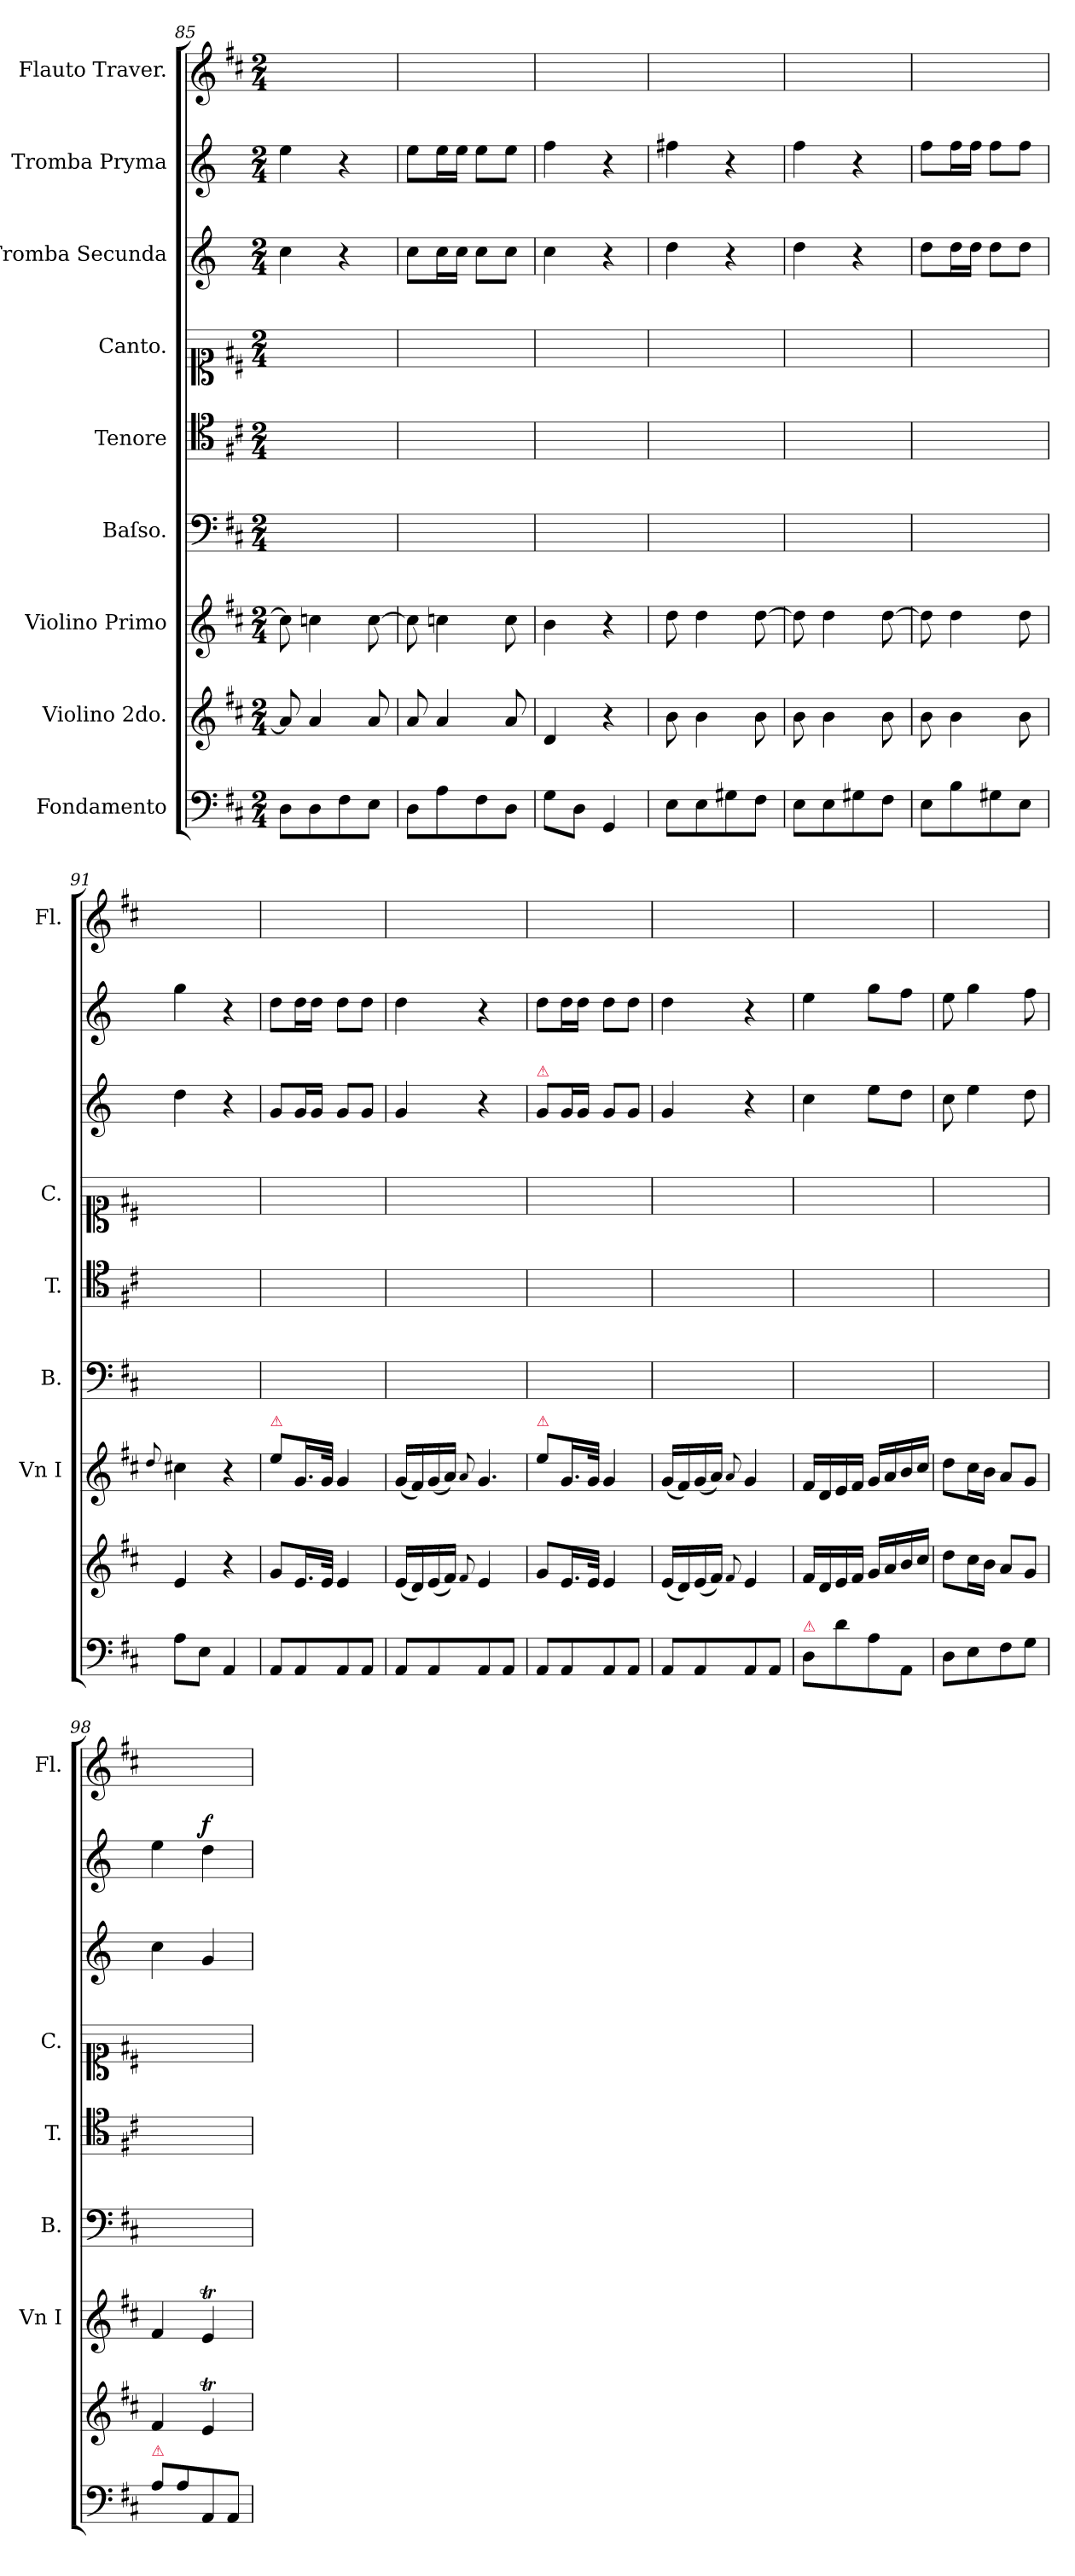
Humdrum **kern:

**kern	**kern	**kern	**kern	**kern	**kern	**kern	**kern	**dynam	**kern
*part9	*part8	*part7	*part6	*part5	*part4	*part3	*part2	*part2	*part1
*staff9	*staff8	*staff7	*staff6	*staff5	*staff4	*staff3	*staff2	*staff2	*staff1
*I"Fondamento	*I"Violino 2do.	*I"Violino Primo	*I"Baſso.	*I"Tenore	*I"Canto.	*I"Tromba Secunda	*I"Tromba Pryma	*	*I"Flauto Traver.
*	*	*I'Vn I	*I'B.	*I'T.	*I'C.	*	*	*	*I'Fl.
*clefF4	*clefG2	*clefG2	*clefF4	*clefC4	*clefC1	*clefG2	*clefG2	*	*clefG2
*	*	*	*	*	*	*ITrd-1c-2	*ITrd-1c-2	*	*
*k[f#c#]	*k[f#c#]	*k[f#c#]	*k[f#c#]	*k[f#c#]	*k[f#c#]	*k[f#c#]	*k[f#c#]	*	*k[f#c#]
*M2/4	*M2/4	*M2/4	*M2/4	*M2/4	*M2/4	*M2/4	*M2/4	*	*M2/4
=85	=85	=85	=85	=85	=85	=85	=85	=85	=85
8D\L	8a/]	8cc\]	2ryy	2ryy	2ryy	4dd\	4ff#\	.	2ryy
8D\	4a/	4ccn\	.	.	.	.	.	.	.
8F#\	.	.	.	.	.	4r	4r	.	.
8E\J	8a/	[8cc\	.	.	.	.	.	.	.
=86	=86	=86	=86	=86	=86	=86	=86	=86	=86
8D\L	8a/	8cc\]	2ryy	2ryy	2ryy	8dd\L	8ff#\L	.	2ryy
8A\	4a/	4ccn\	.	.	.	16dd\L	16ff#\L	.	.
.	.	.	.	.	.	16dd\JJ	16ff#\JJ	.	.
8F#\	.	.	.	.	.	8dd\L	8ff#\L	.	.
8D\J	8a/	8cc\	.	.	.	8dd\J	8ff#\J	.	.
=87	=87	=87	=87	=87	=87	=87	=87	=87	=87
8G\L	4d/	4b\	2ryy	2ryy	2ryy	4dd\	4gg\	.	2ryy
8D\J	.	.	.	.	.	.	.	.	.
4GG/	4r	4r	.	.	.	4r	4r	.	.
=88	=88	=88	=88	=88	=88	=88	=88	=88	=88
8E\L	8b\	8dd\	2ryy	2ryy	2ryy	4ee\	4gg#X\	.	2ryy
8E\	4b\	4dd\	.	.	.	.	.	.	.
8G#X\	.	.	.	.	.	4r	4r	.	.
8F#\J	8b\	[8dd\	.	.	.	.	.	.	.
=89	=89	=89	=89	=89	=89	=89	=89	=89	=89
8E\L	8b\	8dd\]	2ryy	2ryy	2ryy	4ee\	4gg\	.	2ryy
8E\	4b\	4dd\	.	.	.	.	.	.	.
8G#X\	.	.	.	.	.	4r	4r	.	.
8F#\J	8b\	[8dd\	.	.	.	.	.	.	.
=90	=90	=90	=90	=90	=90	=90	=90	=90	=90
8E\L	8b\	8dd\]	2ryy	2ryy	2ryy	8ee\L	8gg\L	.	2ryy
8B\	4b\	4dd\	.	.	.	16ee\L	16gg\L	.	.
.	.	.	.	.	.	16ee\JJ	16gg\JJ	.	.
8G#X\	.	.	.	.	.	8ee\L	8gg\L	.	.
8E\J	8b\	8dd\	.	.	.	8ee\J	8gg\J	.	.
=91	=91	=91	=91	=91	=91	=91	=91	=91	=91
.	.	8qqdd/	.	.	.	.	.	.	.
8A\L	4e/	4cc#X\	2ryy	2ryy	2ryy	4ee\	4aa\	.	2ryy
8E\J	.	.	.	.	.	.	.	.	.
4AA/	4r	4r	.	.	.	4r	4r	.	.
=92	=92	=92	=92	=92	=92	=92	=92	=92	=92
!	!	!LO:TX:a:color=crimson:t=⚠	!	!	!	!	!	!	!
8AA/L	8g/L	8ee\L	2ryy	2ryy	2ryy	8a/L	8ee\L	.	2ryy
8AA/	16.e/L	16.g/L	.	.	.	16a/L	16ee\L	.	.
.	.	.	.	.	.	16a/JJ	16ee\JJ	.	.
.	32e/JJk	32g/JJk	.	.	.	.	.	.	.
8AA/	4e/	4g/	.	.	.	8a/L	8ee\L	.	.
8AA/J	.	.	.	.	.	8a/J	8ee\J	.	.
=93	=93	=93	=93	=93	=93	=93	=93	=93	=93
8AA/L	(<16e/LL	(<16g/LL	2ryy	2ryy	2ryy	4a/	4ee\	.	2ryy
.	16d/)	16f#/)	.	.	.	.	.	.	.
8AA/	(<16e/	(<16g/	.	.	.	.	.	.	.
.	16f#/JJ)	16a/JJ)	.	.	.	.	.	.	.
.	8qqf#/	8qqa/	.	.	.	.	.	.	.
!	!	!LO:N:vis=4.	!	!	!	!	!	!	!
8AA/	4e/	4g/	.	.	.	4r	4r	.	.
8AA/J	.	.	.	.	.	.	.	.	.
=94	=94	=94	=94	=94	=94	=94	=94	=94	=94
!	!	!	!	!	!	!LO:TX:a:color=crimson:t=⚠	!	!	!
!	!	!LO:TX:a:color=crimson:t=⚠	!	!	!	!	!	!	!
8AA/L	8g/L	8ee\L	2ryy	2ryy	2ryy	8a/L	8ee\L	.	2ryy
8AA/	16.e/L	16.g/L	.	.	.	16a/L	16ee\L	.	.
.	.	.	.	.	.	16a/JJ	16ee\JJ	.	.
.	32e/JJk	32g/JJk	.	.	.	.	.	.	.
8AA/	4e/	4g/	.	.	.	8a/L	8ee\L	.	.
8AA/J	.	.	.	.	.	8a/J	8ee\J	.	.
=95	=95	=95	=95	=95	=95	=95	=95	=95	=95
8AA/L	(<16e/LL	(<16g/LL	2ryy	2ryy	2ryy	4a/	4ee\	.	2ryy
.	16d/)	16f#/)	.	.	.	.	.	.	.
8AA/	(<16e/	(<16g/	.	.	.	.	.	.	.
.	16f#/JJ)	16a/JJ)	.	.	.	.	.	.	.
.	8qqf#/	8qqa/	.	.	.	.	.	.	.
8AA/	4e/	4g/	.	.	.	4r	4r	.	.
8AA/J	.	.	.	.	.	.	.	.	.
=96	=96	=96	=96	=96	=96	=96	=96	=96	=96
!LO:TX:a:color=crimson:t=⚠	!	!	!	!	!	!	!	!	!
8D\L	16f#/LL	16f#/LL	2ryy	2ryy	2ryy	4dd\	4ff#\	.	2ryy
.	16d/	16d/	.	.	.	.	.	.	.
8d\	16e/	16e/	.	.	.	.	.	.	.
.	16f#/JJ	16f#/JJ	.	.	.	.	.	.	.
8A\	16g/LL	16g/LL	.	.	.	8ff#\L	8aa\L	.	.
.	16a/	16a/	.	.	.	.	.	.	.
8AA/J	16b/	16b/	.	.	.	8ee\J	8gg\J	.	.
.	16cc#/JJ	16cc#/JJ	.	.	.	.	.	.	.
=97	=97	=97	=97	=97	=97	=97	=97	=97	=97
8D\L	8dd\L	8dd\L	2ryy	2ryy	2ryy	8dd\	8ff#\	.	2ryy
8E\	16cc#\L	16cc#\L	.	.	.	4ff#\	4aa\	.	.
.	16b\JJ	16b\JJ	.	.	.	.	.	.	.
8F#\	8a/L	8a/L	.	.	.	.	.	.	.
8G\J	8g/J	8g/J	.	.	.	8ee\	8gg\	.	.
=98	=98	=98	=98	=98	=98	=98	=98	=98	=98
!LO:TX:a:color=crimson:t=⚠	!	!	!	!	!	!	!	!	!
8A\L	4f#/	4f#/	2ryy	2ryy	2ryy	4dd\	4ff#\	.	2ryy
8A\	.	.	.	.	.	.	.	.	.
!	!	!	!	!	!	!	!	!LO:DY:a	!
8AA/	4eT/	4eT/	.	.	.	4a/	4ee\	f.	.
8AA/J	.	.	.	.	.	.	.	.	.
=	=	=	=	=	=	=	=	=	=
*-	*-	*-	*-	*-	*-	*-	*-	*-	*-
